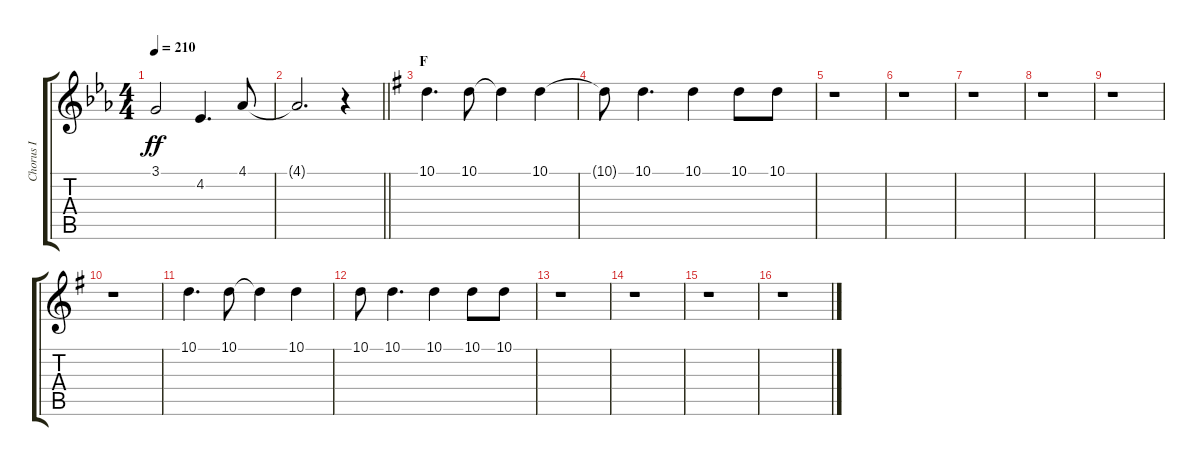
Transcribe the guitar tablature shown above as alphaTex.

\track ("Chorus I" "Chorus I") {instrument voiceoohs}
\staff {score tabs}
\tuning (E4 B3 G3 D3 A2 E2) {hide}
\ts (4 4)
\tempo 210
\clef g2
\ks eb
3.1.2{dy ff} 4.2.4{d} 4.1.8 |
\barLineRight lightlight
4.1{t}.2{d} r.4 |
\section ("" "F")
\ks g
10.1.4{d} 10.1.8 10.1{t}.4 10.1.4 |
10.1{t}.8 10.1.4{d} 10.1.4 10.1.8 10.1.8 |
r.1 |
r.1 |
r.1 |
r.1 |
r.1 |
r.1 |
10.1.4{d} 10.1.8 10.1{t}.4 10.1.4 |
10.1.8 10.1.4{d} 10.1.4 10.1.8 10.1.8 |
r.1 |
r.1 |
r.1 |
r.1
